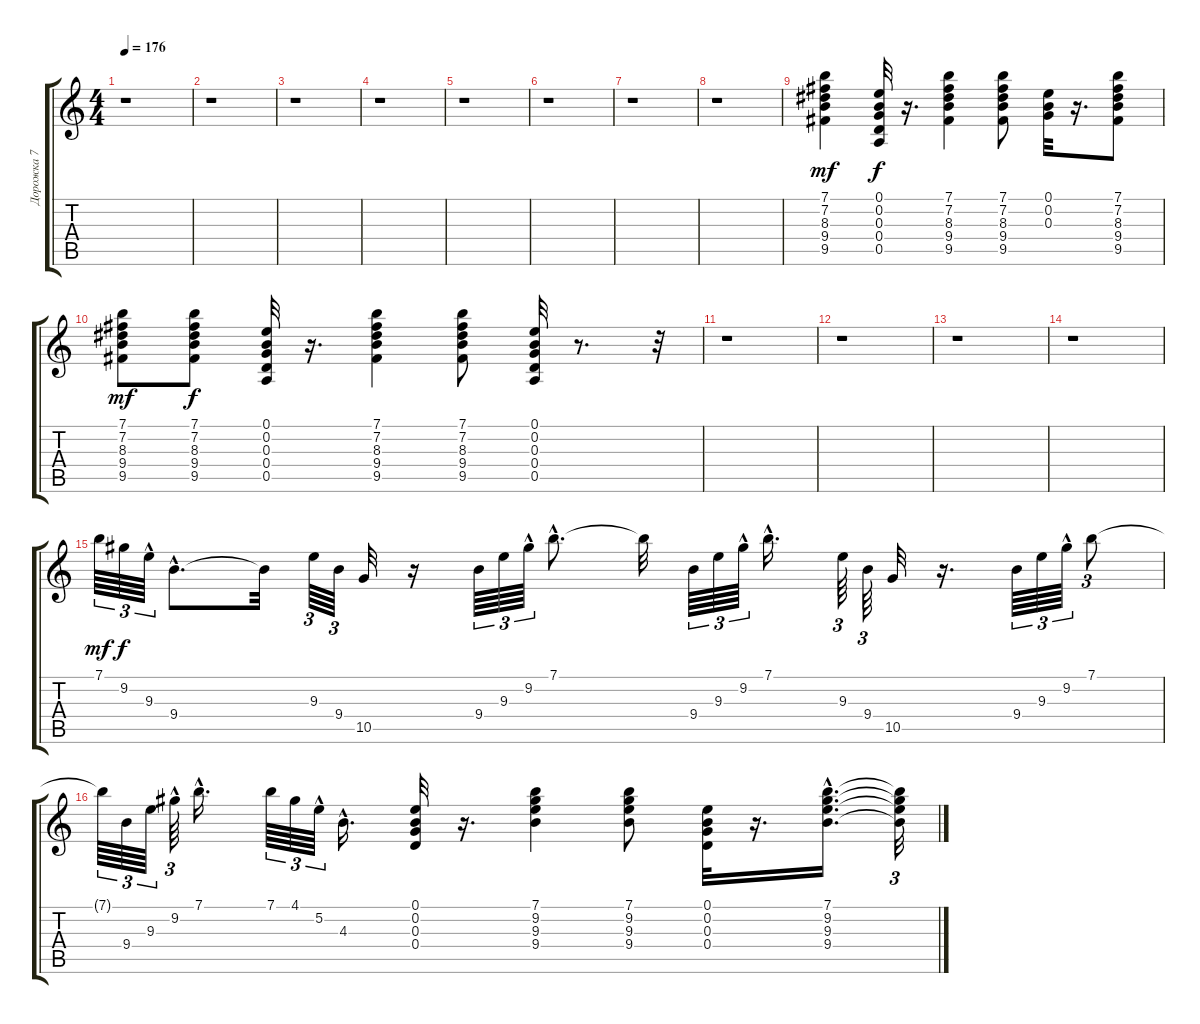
\track ("Дорожка 7" "Дорожка 7") {instrument acousticguitarsteel}
\staff {score tabs}
\tuning (E4 B3 G3 D3 A2 E2) {hide}
\ts (4 4)
\tempo 176
\clef g2
\ks c
r.1{dy f} |
r.1 |
r.1 |
r.1 |
r.1 |
r.1 |
r.1 |
r.1 |
(7.1 7.2 8.3 9.4 9.5).4{dy mf} (0.1 0.2 0.3 0.4 0.5).32{dy f} r.16{d} (7.1 7.2 8.3 9.4 9.5).4 (7.1 7.2 8.3 9.4 9.5).8 (0.1 0.2 0.3).32 r.16{d} (7.1 7.2 8.3 9.4 9.5).8 |
(7.1 7.2 8.3 9.4 9.5).8{dy mf} (7.1 7.2 8.3 9.4 9.5).8{dy f} (0.1 0.2 0.3 0.4 0.5).32 r.16{d} (7.1 7.2 8.3 9.4 9.5).4 (7.1 7.2 8.3 9.4 9.5).8 (0.1 0.2 0.3 0.4 0.5).32 r.8{d} r.32 |
r.1 |
r.1 |
r.1 |
r.1 |
7.1.64{tu (3 2) dy mf} 9.2.64{tu (3 2) dy f} 9.3{hac}.64{tu (3 2)} 9.4{hac}.8{d} 9.4{t}.32 9.3.64{tu (3 2)} 9.4.64{tu (3 2)} 10.5.32 r.16 9.4.64{tu (3 2)} 9.3.64{tu (3 2)} 9.2{hac}.64{tu (3 2)} 7.1{hac}.8{d} 7.1{t}.32 9.4.64{tu (3 2)} 9.3.64{tu (3 2)} 9.2{hac}.64{tu (3 2)} 7.1{hac}.16{d} 9.3.64{tu (3 2)} 9.4.64{tu (3 2)} 10.5.32 r.16{d} 9.4.64{tu (3 2)} 9.3.64{tu (3 2)} 9.2{hac}.64{tu (3 2)} 7.1.8{tu (3 2)} |
7.1{t}.64{tu (3 2)} 9.4.64{tu (3 2)} 9.3.64{tu (3 2)} 9.2{hac}.64{tu (3 2)} 7.1{hac}.16{d} 7.1.64{tu (3 2)} 4.1.64{tu (3 2)} 5.2{hac}.64{tu (3 2)} 4.3{hac}.16{d} (0.1 0.2 0.3 0.4).32 r.16{d} (7.1 9.2 9.3 9.4).4 (7.1 9.2 9.3 9.4).8 (0.1 0.2 0.3 0.4).32 r.16{d} (7.1{hac} 9.2{hac} 9.3{hac} 9.4{hac}).16{d} (7.1{t} 9.2{t} 9.3{t} 9.4{t}).32{tu (3 2)}
